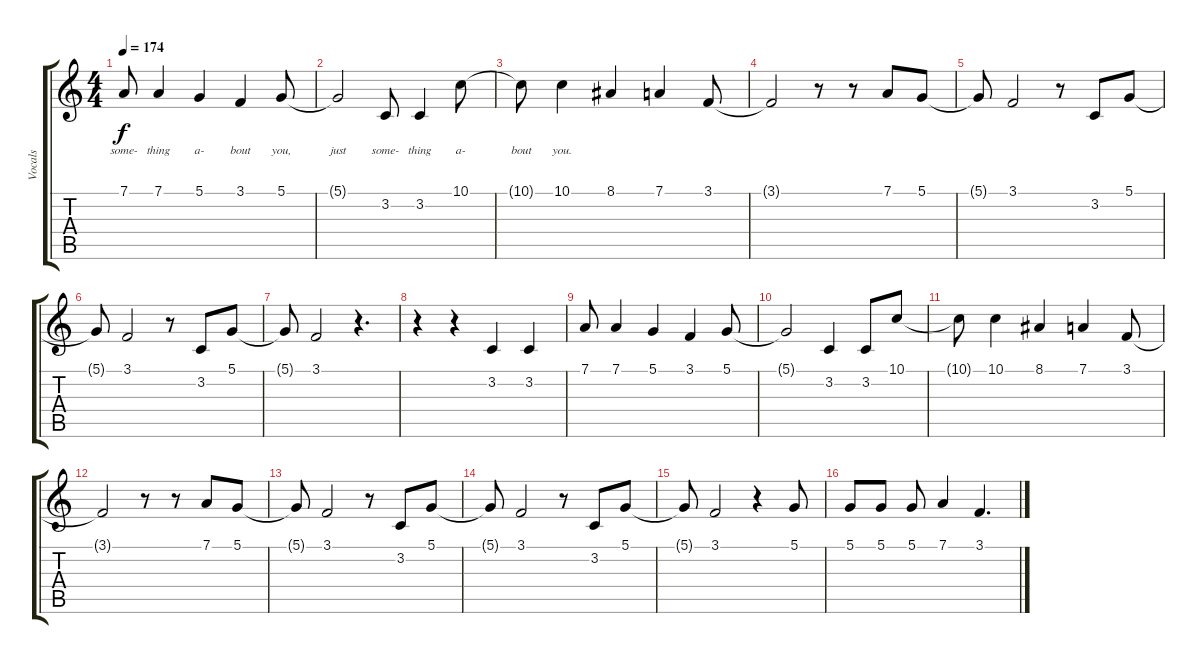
\track ("Vocals" "Vocals") {instrument viola}
\staff {score tabs}
\tuning (D4 A3 F3 C3 G2 C2) {hide}
\ts (4 4)
\tempo 174
\clef g2
\ks c
7.1.8{lyrics (0 "some-") lyrics (1 "") lyrics (2 "") lyrics (3 "") lyrics (4 "") dy f} 7.1.4{lyrics (0 "thing") lyrics (1 "") lyrics (2 "") lyrics (3 "") lyrics (4 "")} 5.1.4{lyrics (0 "a-") lyrics (1 "") lyrics (2 "") lyrics (3 "") lyrics (4 "")} 3.1.4{lyrics (0 "bout") lyrics (1 "") lyrics (2 "") lyrics (3 "") lyrics (4 "")} 5.1.8{lyrics (0 "you,") lyrics (1 "") lyrics (2 "") lyrics (3 "") lyrics (4 "")} |
5.1{t}.2{lyrics (0 "just") lyrics (1 "") lyrics (2 "") lyrics (3 "") lyrics (4 "")} 3.2.8{lyrics (0 "some-") lyrics (1 "") lyrics (2 "") lyrics (3 "") lyrics (4 "")} 3.2.4{lyrics (0 "thing") lyrics (1 "") lyrics (2 "") lyrics (3 "") lyrics (4 "")} 10.1.8{lyrics (0 "a-") lyrics (1 "") lyrics (2 "") lyrics (3 "") lyrics (4 "")} |
10.1{t}.8{lyrics (0 "bout") lyrics (1 "") lyrics (2 "") lyrics (3 "") lyrics (4 "")} 10.1.4{lyrics (0 "you.") lyrics (1 "") lyrics (2 "") lyrics (3 "") lyrics (4 "")} 8.1.4{lyrics (0 "") lyrics (1 "") lyrics (2 "") lyrics (3 "") lyrics (4 "")} 7.1.4{lyrics (0 "") lyrics (1 "") lyrics (2 "") lyrics (3 "") lyrics (4 "")} 3.1.8{lyrics (0 "") lyrics (1 "") lyrics (2 "") lyrics (3 "") lyrics (4 "")} |
3.1{t}.2 r.8 r.8 7.1.8 5.1.8 |
5.1{t}.8 3.1.2 r.8 3.2.8 5.1.8 |
5.1{t}.8 3.1.2 r.8 3.2.8 5.1.8 |
5.1{t}.8 3.1.2 r.4{d} |
r.4 r.4 3.2.4 3.2.4 |
7.1.8 7.1.4 5.1.4 3.1.4 5.1.8 |
5.1{t}.2 3.2.4 3.2.8 10.1.8 |
10.1{t}.8 10.1.4 8.1.4 7.1.4 3.1.8 |
3.1{t}.2 r.8 r.8 7.1.8 5.1.8 |
5.1{t}.8 3.1.2 r.8 3.2.8 5.1.8 |
5.1{t}.8 3.1.2 r.8 3.2.8 5.1.8 |
5.1{t}.8 3.1.2 r.4 5.1.8 |
5.1.8{volume 12} 5.1.8 5.1.8 7.1.4 3.1.4{d}
